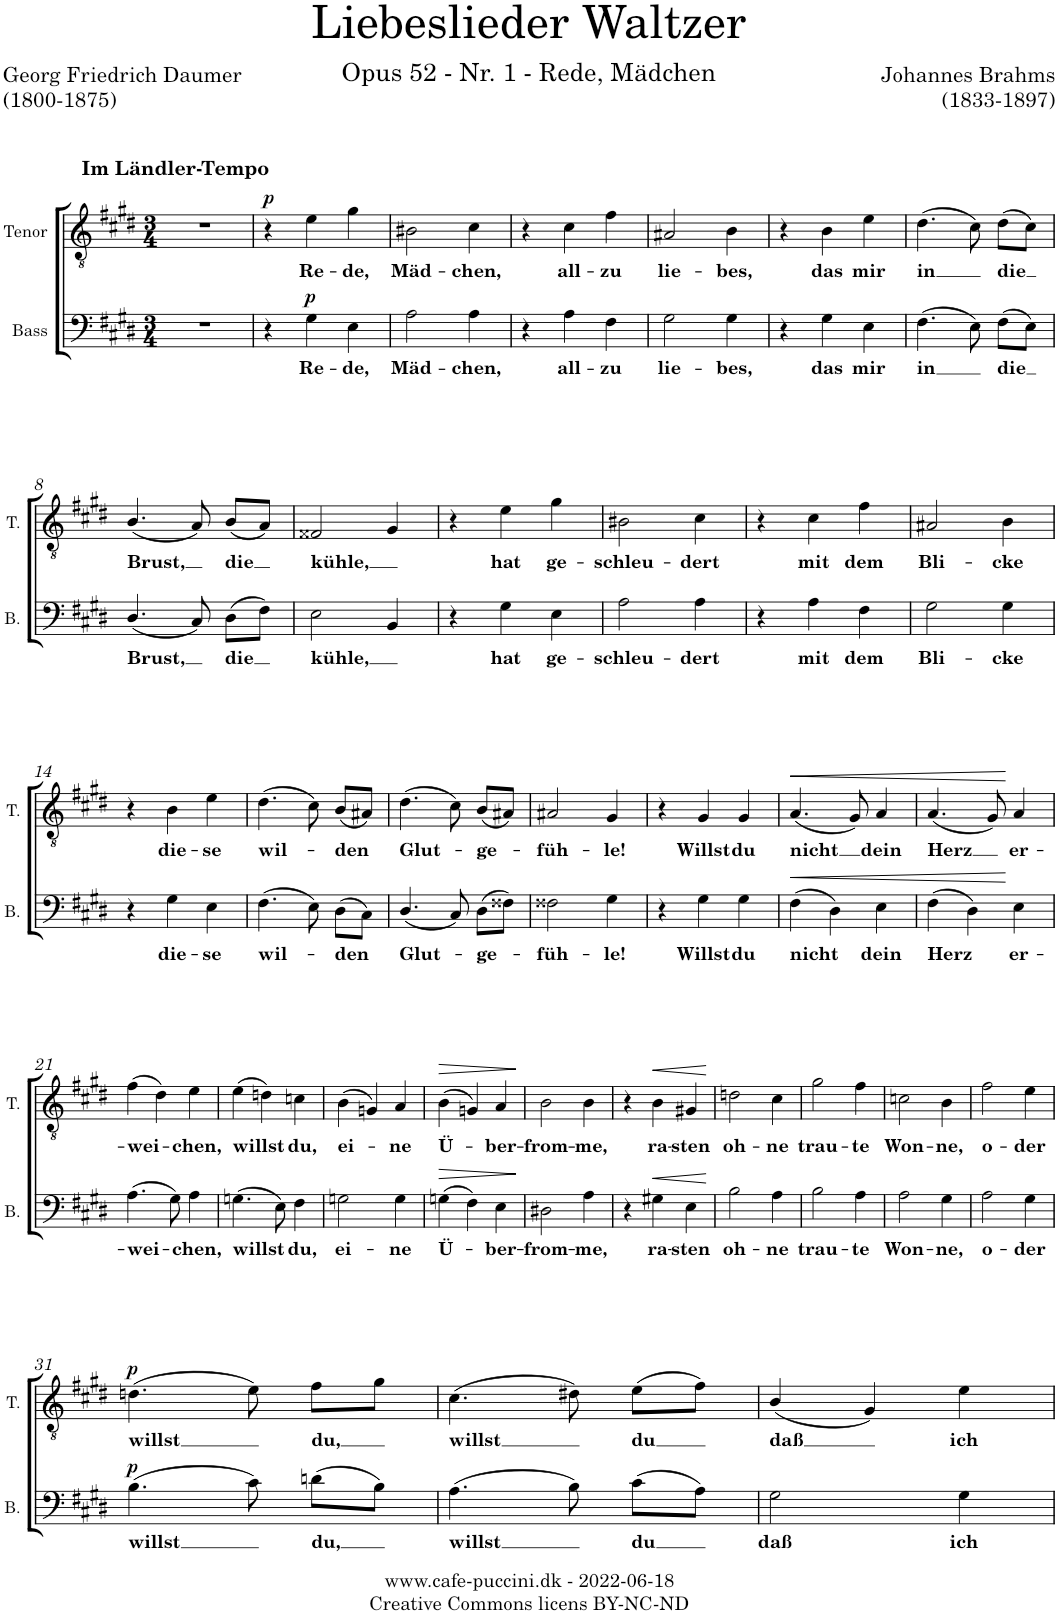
**kern	**text	**dynam	**kern	**text	**dynam	**kern	**kern
*part4	*part4	*part4	*part3	*part3	*part3	*part2	*part1
*staff4	*staff4	*staff4	*staff3	*staff3	*staff3	*staff2	*staff1
*I"Bass	*	*	*I"Tenor	*	*	*I"Alto	*I"Soprano
*I'B.	*	*	*I'T.	*	*	*I'A.	*I'S.
*clefF4	*	*	*clefGv2	*	*	*clefG2	*clefG2
*k[f#c#g#d#]	*	*	*k[f#c#g#d#]	*	*	*k[f#c#g#d#]	*k[f#c#g#d#]
*M3/4	*	*	*M3/4	*	*	*M3/4	*M3/4
=1	=1	=1	=1	=1	=1	=1	=1
!	!	!	!	!	!	!	!LO:TX:a:B:t=Im Ländler-Tempo
2.r	.	.	2.r	.	.	2.r	2.r
=2	=2	=2	=2	=2	=2	=2	=2
!	!	!	!	!	!LO:DY:a	!	!
4r	.	.	4r	.	p	2.r	2.r
!	!LO:LY:b	!LO:DY:a	!	!LO:LY:b	!	!	!
4G#\	Re-	p	4e\	Re-	.	.	.
!	!LO:LY:b	!	!	!LO:LY:b	!	!	!
4E\	-de,	.	4g#\	-de,	.	.	.
=3	=3	=3	=3	=3	=3	=3	=3
!	!LO:LY:b	!	!	!LO:LY:b	!	!	!
2A\	Mäd-	.	2B#X\	Mäd-	.	2.r	2.r
!	!LO:LY:b	!	!	!LO:LY:b	!	!	!
4A\	-chen,	.	4c#\	-chen,	.	.	.
=4	=4	=4	=4	=4	=4	=4	=4
4r	.	.	4r	.	.	2.r	2.r
!	!LO:LY:b	!	!	!LO:LY:b	!	!	!
4A\	all-	.	4c#\	all-	.	.	.
!	!LO:LY:b	!	!	!LO:LY:b	!	!	!
4F#\	-zu	.	4f#\	-zu	.	.	.
=5	=5	=5	=5	=5	=5	=5	=5
!	!LO:LY:b	!	!	!LO:LY:b	!	!	!
2G#\	lie-	.	2A#X/	lie-	.	2.r	2.r
!	!LO:LY:b	!	!	!LO:LY:b	!	!	!
4G#\	-bes,	.	4B\	-bes,	.	.	.
=6	=6	=6	=6	=6	=6	=6	=6
4r	.	.	4r	.	.	2.r	2.r
!	!LO:LY:b	!	!	!LO:LY:b	!	!	!
4G#\	das	.	4B\	das	.	.	.
!	!LO:LY:b	!	!	!LO:LY:b	!	!	!
4E\	mir	.	4e\	mir	.	.	.
=7	=7	=7	=7	=7	=7	=7	=7
!	!LO:LY:b	!	!	!LO:LY:b	!	!	!
(4.F#\	in	.	(4.d#\	in	.	2.r	2.r
8E\)	.	.	8c#\)	.	.	.	.
!	!LO:LY:b	!	!	!LO:LY:b	!	!	!
(8F#\L	die	.	(8d#\L	die	.	.	.
8E\J)	.	.	8c#\J)	.	.	.	.
!!LO:LB:g=z
=8	=8	=8	=8	=8	=8	=8	=8
!	!LO:LY:b	!	!	!LO:LY:b	!	!	!
(4.D#/	Brust,	.	(4.B/	Brust,	.	2.r	2.r
8C#/)	.	.	8A/)	.	.	.	.
!	!LO:LY:b	!	!	!LO:LY:b	!	!	!
(8D#\L	die	.	(8B/L	die	.	.	.
8F#\J)	.	.	8A/J)	.	.	.	.
=9	=9	=9	=9	=9	=9	=9	=9
!	!LO:LY:b	!	!	!LO:LY:b	!	!	!
2E\	kühle,	.	2F##X/	kühle,	.	2.r	2.r
4BB/	.	.	4G#/	.	.	.	.
=10	=10	=10	=10	=10	=10	=10	=10
4r	.	.	4r	.	.	2.r	2.r
!	!LO:LY:b	!	!	!LO:LY:b	!	!	!
4G#\	hat	.	4e\	hat	.	.	.
!	!LO:LY:b	!	!	!LO:LY:b	!	!	!
4E\	ge-	.	4g#\	ge-	.	.	.
=11	=11	=11	=11	=11	=11	=11	=11
!	!LO:LY:b	!	!	!LO:LY:b	!	!	!
2A\	-schleu-	.	2B#X\	-schleu-	.	2.r	2.r
!	!LO:LY:b	!	!	!LO:LY:b	!	!	!
4A\	-dert	.	4c#\	-dert	.	.	.
=12	=12	=12	=12	=12	=12	=12	=12
4r	.	.	4r	.	.	2.r	2.r
!	!LO:LY:b	!	!	!LO:LY:b	!	!	!
4A\	mit	.	4c#\	mit	.	.	.
!	!LO:LY:b	!	!	!LO:LY:b	!	!	!
4F#\	dem	.	4f#\	dem	.	.	.
=13	=13	=13	=13	=13	=13	=13	=13
!	!LO:LY:b	!	!	!LO:LY:b	!	!	!
2G#\	Bli-	.	2A#X/	Bli-	.	2.r	2.r
!	!LO:LY:b	!	!	!LO:LY:b	!	!	!
4G#\	-cke	.	4B\	-cke	.	.	.
!!LO:LB:g=z
=14	=14	=14	=14	=14	=14	=14	=14
4r	.	.	4r	.	.	2.r	2.r
!	!LO:LY:b	!	!	!LO:LY:b	!	!	!
4G#\	die-	.	4B\	die-	.	.	.
!	!LO:LY:b	!	!	!LO:LY:b	!	!	!
4E\	-se	.	4e\	-se	.	.	.
=15	=15	=15	=15	=15	=15	=15	=15
!	!LO:LY:b	!	!	!LO:LY:b	!	!	!
(4.F#\	wil-	.	(4.d#\	wil-	.	2.r	2.r
8E\)	.	.	8c#\)	.	.	.	.
!	!LO:LY:b	!	!	!LO:LY:b	!	!	!
(8D#\L	-den	.	(8B/L	-den	.	.	.
8C#\J)	.	.	8A#X/J)	.	.	.	.
=16	=16	=16	=16	=16	=16	=16	=16
!	!LO:LY:b	!	!	!LO:LY:b	!	!	!
(4.D#/	Glut-	.	(4.d#\	Glut-	.	2.r	2.r
8C#/)	.	.	8c#\)	.	.	.	.
!	!LO:LY:b	!	!	!LO:LY:b	!	!	!
(8D#\L	-ge-	.	(8B/L	-ge-	.	.	.
8F##X\J)	.	.	8A#X/J)	.	.	.	.
=17	=17	=17	=17	=17	=17	=17	=17
!	!LO:LY:b	!	!	!LO:LY:b	!	!	!
2F##X\	-füh-	.	2A#X/	-füh-	.	2.r	2.r
!	!LO:LY:b	!	!	!LO:LY:b	!	!	!
4G#\	-le!	.	4G#/	-le!	.	.	.
=18	=18	=18	=18	=18	=18	=18	=18
4r	.	.	4r	.	.	2.r	2.r
!	!LO:LY:b	!	!	!LO:LY:b	!	!	!
4G#\	Willst	.	4G#/	Willst	.	.	.
!	!LO:LY:b	!	!	!LO:LY:b	!	!	!
4G#\	du	.	4G#/	du	.	.	.
=19	=19	=19	=19	=19	=19	=19	=19
!	!LO:LY:b	!LO:HP:b	!	!LO:LY:b	!LO:HP:b	!	!
(4F#\	nicht	<	(4.A/	nicht	<	2.r	2.r
4D#\)	.	.	.	.	.	.	.
.	.	.	8G#/)	.	.	.	.
!	!LO:LY:b	!	!	!LO:LY:b	!	!	!
4E\	dein	.	4A/	dein	.	.	.
=20	=20	=20	=20	=20	=20	=20	=20
!	!LO:LY:b	!	!	!LO:LY:b	!	!	!
(4F#\	Herz	.	(4.A/	Herz	.	2.r	2.r
4D#\)	.	.	.	.	.	.	.
.	.	.	8G#/)	.	.	.	.
!	!LO:LY:b	!	!	!LO:LY:b	!	!	!
4E\	er-	[	4A/	er-	[	.	.
!!LO:LB:g=z
=21	=21	=21	=21	=21	=21	=21	=21
!	!LO:LY:b	!	!	!LO:LY:b	!	!	!
(4.A\	-wei-	.	(4f#\	-wei-	.	2.r	2.r
.	.	.	4d#\)	.	.	.	.
8G#\)	.	.	.	.	.	.	.
!	!LO:LY:b	!	!	!LO:LY:b	!	!	!
4A\	-chen,	.	4e\	-chen,	.	.	.
=22	=22	=22	=22	=22	=22	=22	=22
!	!LO:LY:b	!	!	!LO:LY:b	!	!	!
(4.Gn\	-willst	.	(4e\	-willst	.	2.r	2.r
.	.	.	4dn\)	.	.	.	.
8E\)	.	.	.	.	.	.	.
!	!LO:LY:b	!	!	!LO:LY:b	!	!	!
4F#\	du,	.	4cn\	du,	.	.	.
=23	=23	=23	=23	=23	=23	=23	=23
!	!LO:LY:b	!	!	!LO:LY:b	!	!	!
2Gn\	ei-	.	(4B\	ei-	.	2.r	2.r
.	.	.	4Gn/)	.	.	.	.
!	!LO:LY:b	!	!	!LO:LY:b	!	!	!
4G\	-ne	.	4A/	-ne	.	.	.
=24	=24	=24	=24	=24	=24	=24	=24
!	!LO:LY:b	!LO:HP:b	!	!LO:LY:b	!LO:HP:b	!	!
(4Gn\	Ü-	>	(4B\	Ü-	>	2.r	2.r
4F#\)	.	.	4Gn/)	.	.	.	.
!	!LO:LY:b	!	!	!LO:LY:b	!	!	!
4E\	-ber-	.	4A/	-ber-	.	.	.
.	.	]	.	.	]	.	.
=25	=25	=25	=25	=25	=25	=25	=25
!	!LO:LY:b	!	!	!LO:LY:b	!	!	!
2D#X\	-from-	.	2B\	-from-	.	2.r	2.r
!	!LO:LY:b	!	!	!LO:LY:b	!	!	!
4A\	-me,	.	4B\	-me,	.	.	.
=26	=26	=26	=26	=26	=26	=26	=26
4r	.	.	4r	.	.	2.r	2.r
!	!LO:LY:b	!LO:HP:b	!	!LO:LY:b	!LO:HP:b	!	!
4G#X\	ra-	<	4B\	ra-	<	.	.
!	!LO:LY:b	!	!	!LO:LY:b	!	!	!
4E\	-sten	.	4G#X/	-sten	.	.	.
.	.	[	.	.	[	.	.
=27	=27	=27	=27	=27	=27	=27	=27
!	!LO:LY:b	!	!	!LO:LY:b	!	!	!
2B\	oh-	.	2dn\	oh-	.	2.r	2.r
!	!LO:LY:b	!	!	!LO:LY:b	!	!	!
4A\	-ne	.	4c#\	-ne	.	.	.
=28	=28	=28	=28	=28	=28	=28	=28
!	!LO:LY:b	!	!	!LO:LY:b	!	!	!
2B\	trau-	.	2g#\	trau-	.	2.r	2.r
!	!LO:LY:b	!	!	!LO:LY:b	!	!	!
4A\	-te	.	4f#\	-te	.	.	.
=29	=29	=29	=29	=29	=29	=29	=29
!	!LO:LY:b	!	!	!LO:LY:b	!	!	!
2A\	Won-	.	2cn\	Won-	.	2.r	2.r
!	!LO:LY:b	!	!	!LO:LY:b	!	!	!
4G#\	-ne,	.	4B\	-ne,	.	.	.
=30	=30	=30	=30	=30	=30	=30	=30
!	!LO:LY:b	!	!	!LO:LY:b	!	!	!
2A\	o-	.	2f#\	o-	.	2.r	2.r
!	!LO:LY:b	!	!	!LO:LY:b	!	!	!
4G#\	-der	.	4e\	-der	.	.	.
!!LO:LB:g=z
=31	=31	=31	=31	=31	=31	=31	=31
!	!LO:LY:b	!LO:DY:a	!	!LO:LY:b	!LO:DY:a	!	!
(4.B\	willst	p	(4.dn\	willst	p	2.r	2.r
8c#\)	.	.	8e\)	.	.	.	.
!	!LO:LY:b	!	!	!LO:LY:b	!	!	!
(8dn\L	du,	.	8f#\L	du,	.	.	.
8B\J)	.	.	8g#\J	.	.	.	.
=32	=32	=32	=32	=32	=32	=32	=32
!	!LO:LY:b	!	!	!LO:LY:b	!	!	!
(4.A\	willst	.	(4.c#\	willst	.	2.r	2.r
8B\)	.	.	8d#X\)	.	.	.	.
!	!LO:LY:b	!	!	!LO:LY:b	!	!	!
(8c#\L	du	.	(8e\L	du	.	.	.
8A\J)	.	.	8f#\J)	.	.	.	.
=33	=33	=33	=33	=33	=33	=33	=33
!	!LO:LY:b	!	!	!LO:LY:b	!	!	!
2G#\	daß	.	(4B/	daß	.	2.r	2.r
.	.	.	4G#/)	.	.	.	.
!	!LO:LY:b	!	!	!LO:LY:b	!	!	!
4G#\	ich	.	4e\	ich	.	.	.
=	=	=	=	=	=	=	=
*-	*-	*-	*-	*-	*-	*-	*-
